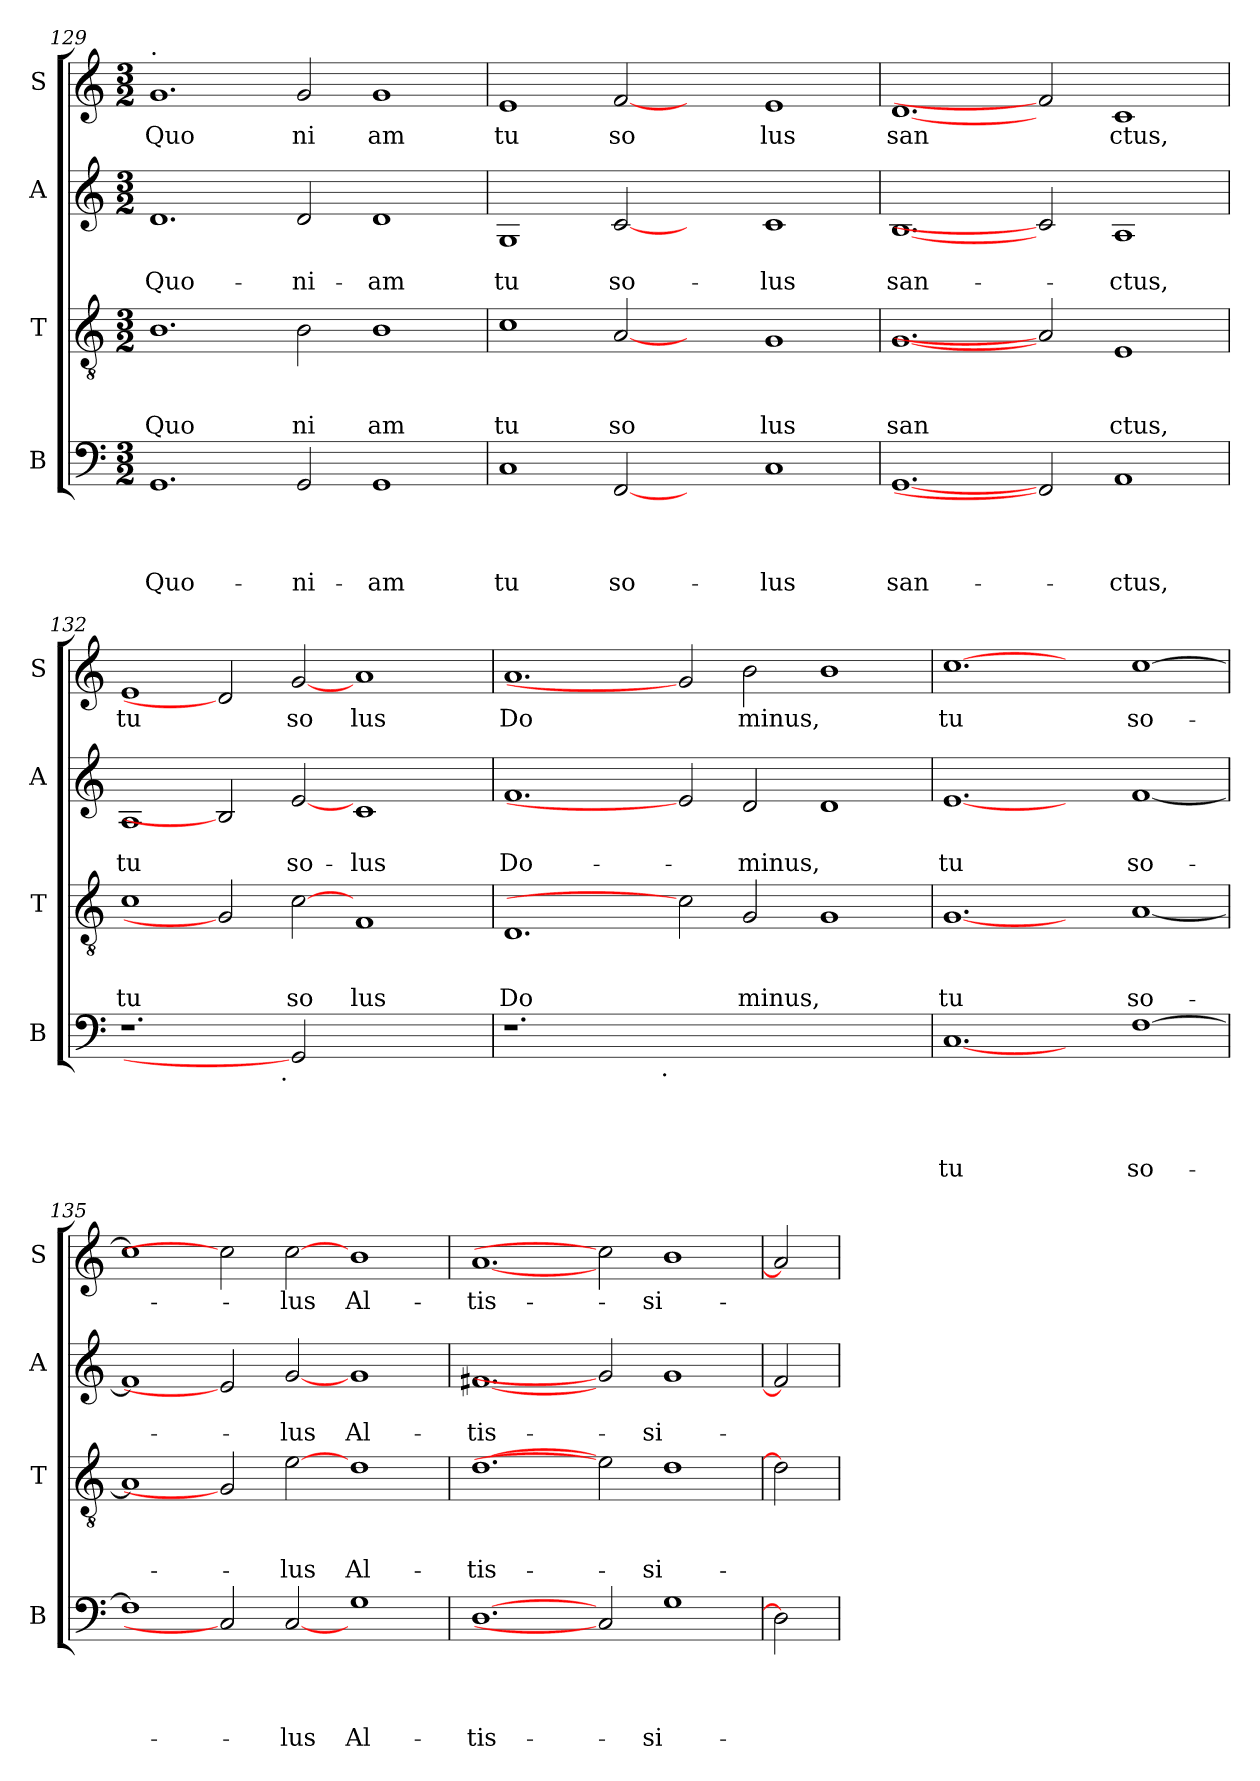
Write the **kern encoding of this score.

**kern	**text	**text	**text	**text	**kern	**text	**text	**text	**kern	**text	**text	**kern	**text
*part4	*part4	*part4	*part4	*part4	*part3	*part3	*part3	*part3	*part2	*part2	*part2	*part1	*part1
*staff4	*staff4	*staff4	*staff4	*staff4	*staff3	*staff3	*staff3	*staff3	*staff2	*staff2	*staff2	*staff1	*staff1
*I"B	*	*	*	*	*I"T	*	*	*	*I"A	*	*	*I"S	*
*I'B	*	*	*	*	*I'T	*	*	*	*I'A	*	*	*I'S	*
*clefF4	*	*	*	*	*clefGv2	*	*	*	*clefG2	*	*	*clefG2	*
*k[]	*	*	*	*	*k[]	*	*	*	*k[]	*	*	*k[]	*
*C:	*	*	*	*	*C:	*	*	*	*C:	*	*	*C:	*
*M3/2	*	*	*	*	*M3/2	*	*	*	*M3/2	*	*	*M3/2	*
=129	=129	=129	=129	=129	=129	=129	=129	=129	=129	=129	=129	=129	=129
!	!	!	!	!	!	!	!	!	!	!	!	!LO:TX:a:t=.	!
!	!	!	!	!LO:LY:b	!	!	!	!LO:LY:b	!	!	!LO:LY:b	!	!LO:LY:b
1.GG	.	.	.	Quo-	1.B	.	.	Quo	1.d	.	Quo-	1.g	Quo
!	!	!	!	!LO:LY:b	!	!	!	!LO:LY:b	!	!	!LO:LY:b	!	!LO:LY:b
2GG/	.	.	.	-ni-	2B\	.	.	ni	2d/	.	-ni-	2g/	ni
!	!	!	!	!LO:LY:b	!	!	!	!LO:LY:b	!	!	!LO:LY:b	!	!LO:LY:b
1GG	.	.	.	-am	1B	.	.	am	1d	.	-am	1g	am
=130	=130	=130	=130	=130	=130	=130	=130	=130	=130	=130	=130	=130	=130
!	!	!	!	!LO:LY:b	!	!	!	!LO:LY:b	!	!	!LO:LY:b	!	!LO:LY:b
1C	.	.	.	tu	1c	.	.	tu	1G	.	tu	1e	tu
!	!	!	!	!LO:LY:b	!	!	!	!LO:LY:b	!	!	!LO:LY:b	!	!LO:LY:b
[2FF	.	.	.	so-	[2A	.	.	so	[2c	.	so-	[2f	so
2ryy	.	.	.	.	2ryy	.	.	.	2ryy	.	.	2ryy	.
!	!	!	!	!LO:LY:b	!	!	!	!LO:LY:b	!	!	!LO:LY:b	!	!LO:LY:b
1C	.	.	.	-lus	1G	.	.	lus	1c	.	-lus	1e	lus
=131	=131	=131	=131	=131	=131	=131	=131	=131	=131	=131	=131	=131	=131
!	!	!	!	!LO:LY:b	!	!	!	!LO:LY:b	!	!	!LO:LY:b	!	!LO:LY:b
[1.GG	.	.	.	san-	[1.G	.	.	san	[1.B	.	san-	[1.d	san
2FF]	.	.	.	.	2A]	.	.	.	2c]	.	.	2f]	.
!	!	!	!	!LO:LY:b	!	!	!	!LO:LY:b	!	!	!LO:LY:b	!	!LO:LY:b
1AA	.	.	.	-ctus,	1E	.	.	ctus,	1A	.	-ctus,	1c	ctus,
=132	=132	=132	=132	=132	=132	=132	=132	=132	=132	=132	=132	=132	=132
!	!	!	!	!	!	!	!	!LO:LY:b	!	!	!LO:LY:b	!	!LO:LY:b
*^	*	*	*	*	*	*	*	*	*	*	*	*	*
1.r	1ryy	.	.	.	.	1c	.	.	tu	1A	.	tu	1e	tu
.	4...ryy	.	.	.	.	2G]	.	.	.	2B]	.	.	2d]	.
!	!LO:TX:b:t=.	!	!	!	!	!	!	!	!	!	!	!	!	!
.	1ryy	.	.	.	.	.	.	.	.	.	.	.	.	.
!	!	!	!	!	!	!	!	!	!LO:LY:b	!	!	!LO:LY:b	!	!LO:LY:b
2GG]	.	.	.	.	.	[2c	.	.	so	[2e	.	so-	[2g	so
!	!	!	!	!	!	!	!	!	!LO:LY:b	!	!	!LO:LY:b	!	!LO:LY:b
1ryy	.	.	.	.	.	1F	.	.	lus	1c	.	-lus	1a	lus
.	2ryy	.	.	.	.	.	.	.	.	.	.	.	.	.
.	32ryy	.	.	.	.	.	.	.	.	.	.	.	.	.
=133	=133	=133	=133	=133	=133	=133	=133	=133	=133	=133	=133	=133	=133	=133
!	!	!	!	!	!	!	!	!	!LO:LY:b	!	!	!LO:LY:b	!	!LO:LY:b
1.r	1ryy	.	.	.	.	1.D	.	.	Do	1.f	.	Do-	1.a	Do
.	4..ryy	.	.	.	.	.	.	.	.	.	.	.	.	.
!	!LO:TX:b:t=.	!	!	!	!	!	!	!	!	!	!	!	!	!
.	1ryy	.	.	.	.	.	.	.	.	.	.	.	.	.
0ryy	.	.	.	.	.	2c]	.	.	.	2e]	.	.	2g]	.
!	!	!	!	!	!	!	!	!	!LO:LY:b	!	!	!LO:LY:b	!	!LO:LY:b
.	.	.	.	.	.	2G/	.	.	minus,	2d/	.	-minus,	2b\	minus,
.	1ryy	.	.	.	.	.	.	.	.	.	.	.	.	.
.	.	.	.	.	.	1G	.	.	.	1d	.	.	1b	.
.	16ryy	.	.	.	.	.	.	.	.	.	.	.	.	.
!!LO:PB:g=z
=134	=134	=134	=134	=134	=134	=134	=134	=134	=134	=134	=134	=134	=134	=134
!	!	!	!	!	!LO:LY:b	!	!	!	!LO:LY:b	!	!	!LO:LY:b	!	!LO:LY:b
*v	*v	*	*	*	*	*	*	*	*	*	*	*	*	*
[1.C	.	.	.	tu	[1.G	.	.	tu	[1.e	.	tu	[1.cc	tu
2ryy	.	.	.	.	2ryy	.	.	.	2ryy	.	.	2ryy	.
!	!	!	!	!LO:LY:b	!	!	!	!LO:LY:b	!	!	!LO:LY:b	!	!LO:LY:b
[>1F	.	.	.	so-	[<1A	.	.	so-	[<1f	.	so-	[>1cc	so-
=135	=135	=135	=135	=135	=135	=135	=135	=135	=135	=135	=135	=135	=135
1F]	.	.	.	.	1A]	.	.	.	1f]	.	.	1cc]	.
2C]	.	.	.	.	2G]	.	.	.	2e]	.	.	2cc]	.
!	!	!	!	!LO:LY:b	!	!	!	!LO:LY:b	!	!	!LO:LY:b	!	!LO:LY:b
[2C	.	.	.	-lus	[2e	.	.	-lus	[2g	.	-lus	[2cc	-lus
!	!	!	!	!LO:LY:b	!	!	!	!LO:LY:b	!	!	!LO:LY:b	!	!LO:LY:b
1G	.	.	.	Al-	1d	.	.	Al-	1g	.	Al-	1b	Al-
=136	=136	=136	=136	=136	=136	=136	=136	=136	=136	=136	=136	=136	=136
!	!	!	!	!LO:LY:b	!	!	!	!LO:LY:b	!	!	!LO:LY:b	!	!LO:LY:b
[1.D	.	.	.	-tis-	[1.d	.	.	-tis-	[1.f#X	.	-tis-	[1.a	-tis-
2C]	.	.	.	.	2e]	.	.	.	2g]	.	.	2cc]	.
!	!	!	!	!LO:LY:b	!	!	!	!LO:LY:b	!	!	!LO:LY:b	!	!LO:LY:b
1G	.	.	.	-si-	1d	.	.	-si-	1g	.	-si-	1b	-si-
=137	=137	=137	=137	=137	=137	=137	=137	=137	=137	=137	=137	=137	=137
2D]	.	.	.	.	2d]	.	.	.	2f#]	.	.	2a]	.
=	=	=	=	=	=	=	=	=	=	=	=	=	=
*-	*-	*-	*-	*-	*-	*-	*-	*-	*-	*-	*-	*-	*-
